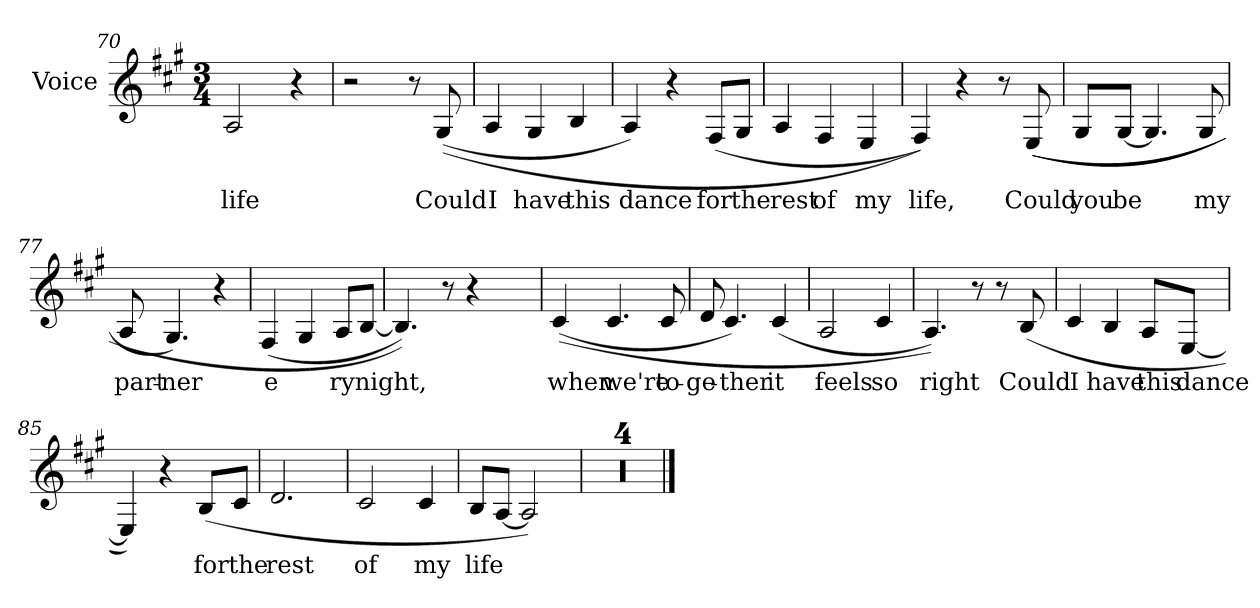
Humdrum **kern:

**kern	**text
*part1	*part1
*staff1	*staff1
*I"Voice	*
*I'Voice	*
*clefG2	*
*k[f#c#g#]	*
*A:	*
*M3/4	*
=70	=70
!	!LO:LY:b:color=#000000
2Ai/	life
4r	.
!!LO:LB:g=z
=71	=71
2r	.
8r	.
!	!LO:LY:b:color=#000000
((8G#i/	Could
=72	=72
!	!LO:LY:b:color=#000000
4Ai/	I
!	!LO:LY:b:color=#000000
4G#i/	have
!	!LO:LY:b:color=#000000
4Bi/	this
=73	=73
!	!LO:LY:b:color=#000000
4Ai/)	dance
4r	.
!	!LO:LY:b:color=#000000
(8F#i/L	for
!	!LO:LY:b:color=#000000
8G#i/J	the
=74	=74
!	!LO:LY:b:color=#000000
4Ai/	rest
!	!LO:LY:b:color=#000000
4F#i/	of
!	!LO:LY:b:color=#000000
4Ei/	my
=75	=75
!	!LO:LY:b:color=#000000
4F#i/))	life,
4r	.
8r	.
!	!LO:LY:b:color=#000000
((8Ei/	Could
=76	=76
!	!LO:LY:b:color=#000000
8G#i/L	you
!	!LO:LY:b:color=#000000
[8G#i/J	be
4.G#i/]	.
!	!LO:LY:b:color=#000000
8G#i/	my
!!LO:LB:g=z
=77	=77
!	!LO:LY:b:color=#000000
8Ai/	part-
!	!LO:LY:b:color=#000000
4.G#i/)	-ner
4r	.
=78	=78
!	!LO:LY:b:color=#000000
(4F#i/	e
4G#i/	.
!	!LO:LY:b:color=#000000
8Ai/L	ry
!	!LO:LY:b:color=#000000
[8Bi/J	night,
=79	=79
4.Bi/]))	.
8r	.
4r	.
=80	=80
!	!LO:LY:b:color=#000000
((4c#i/	when
!	!LO:LY:b:color=#000000
4.c#i/	we're
!	!LO:LY:b:color=#000000
8c#i/	to-
=81	=81
!	!LO:LY:b:color=#000000
8di/	-ge-
!	!LO:LY:b:color=#000000
4.c#i/)	-ther
!	!LO:LY:b:color=#000000
(4c#i/	it
=82	=82
!	!LO:LY:b:color=#000000
2Ai/	feels
!	!LO:LY:b:color=#000000
4c#i/	so
!!LO:LB:g=z
=83	=83
!	!LO:LY:b:color=#000000
4.Ai/))	right
8r	.
8r	.
!	!LO:LY:b:color=#000000
(8Bi/	Could
=84	=84
!	!LO:LY:b:color=#000000
4c#i/	I
!	!LO:LY:b:color=#000000
4Bi/	have
!	!LO:LY:b:color=#000000
8Ai/L	this
!	!LO:LY:b:color=#000000
[8Ei/J	dance
=85	=85
4Ei/])	.
4r	.
!	!LO:LY:b:color=#000000
(8Bi/L	for
!	!LO:LY:b:color=#000000
8c#i/J	the
=86	=86
!	!LO:LY:b:color=#000000
2.di/	rest
!!LO:LB:g=z
=87	=87
!	!LO:LY:b:color=#000000
2c#i/	of
!	!LO:LY:b:color=#000000
4c#i/	my
=88	=88
!	!LO:LY:b:color=#000000
8Bi/L	life
[8Ai/J	.
2Ai/])	.
=89	=89
!LO:N:vis=1	!
2.r	.
=90	=90
!LO:N:vis=1	!
2.r	.
=91	=91
!LO:N:vis=1	!
2.r	.
=92	=92
!LO:N:vis=1	!
2.r	.
==	==
*-	*-
